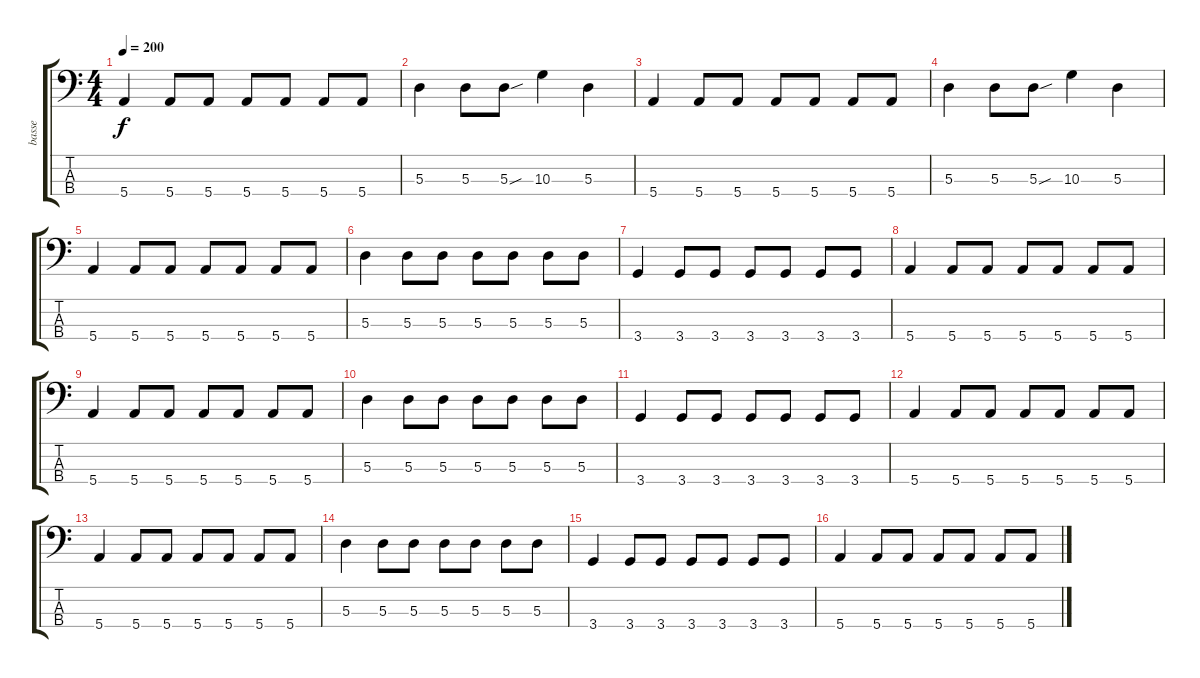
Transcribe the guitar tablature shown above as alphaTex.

\track ("basse" "basse") {instrument electricbasspick}
\staff {score tabs}
\tuning (G2 D2 A1 E1) {hide}
\ts (4 4)
\tempo 200
\clef f4
\ks c
5.4.4{dy f} 5.4.8 5.4.8 5.4.8 5.4.8 5.4.8 5.4.8 |
5.3.4 5.3.8 5.3{sou}.8 10.3.4{volume 8} 5.3.4{volume 16} |
5.4.4 5.4.8 5.4.8 5.4.8 5.4.8 5.4.8 5.4.8 |
5.3.4 5.3.8 5.3{sou}.8 10.3.4{volume 8} 5.3.4{volume 16} |
5.4.4 5.4.8 5.4.8 5.4.8 5.4.8 5.4.8 5.4.8 |
5.3.4 5.3.8 5.3.8 5.3.8 5.3.8 5.3.8 5.3.8 |
3.4.4 3.4.8 3.4.8 3.4.8 3.4.8 3.4.8 3.4.8 |
5.4.4 5.4.8 5.4.8 5.4.8 5.4.8 5.4.8 5.4.8 |
5.4.4 5.4.8 5.4.8 5.4.8 5.4.8 5.4.8 5.4.8 |
5.3.4 5.3.8 5.3.8 5.3.8 5.3.8 5.3.8 5.3.8 |
3.4.4 3.4.8 3.4.8 3.4.8 3.4.8 3.4.8 3.4.8 |
5.4.4 5.4.8 5.4.8 5.4.8 5.4.8 5.4.8 5.4.8 |
5.4.4 5.4.8 5.4.8 5.4.8 5.4.8 5.4.8 5.4.8 |
5.3.4 5.3.8 5.3.8 5.3.8 5.3.8 5.3.8 5.3.8 |
3.4.4 3.4.8 3.4.8 3.4.8 3.4.8 3.4.8 3.4.8 |
5.4.4 5.4.8 5.4.8 5.4.8 5.4.8 5.4.8 5.4.8
